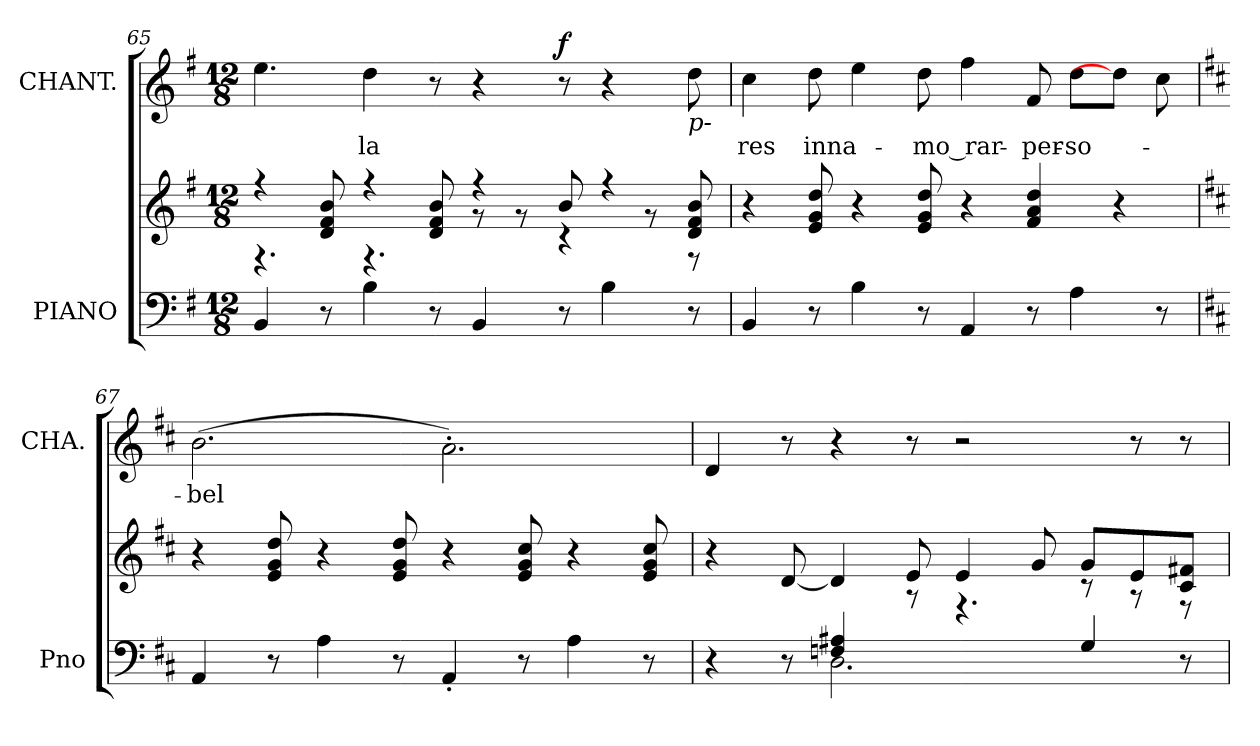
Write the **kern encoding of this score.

**kern	**kern	**kern	**text	**dynam
*part2	*part2	*part1	*part1	*part1
*staff3	*staff2	*staff1	*staff1	*staff1
*I"PIANO	*	*I"CHANT.	*	*
*I'Pno	*	*I'CHA.	*	*
*clefF4	*clefG2	*clefG2	*	*
*k[f#]	*k[f#]	*k[f#]	*	*
*G:	*G:	*G:	*	*
*M12/8	*M12/8	*M12/8	*	*
=65	=65	=65	=65	=65
*	*^	*	*	*
4BBi/	4r	4.r	4.eei\	.	.
8r	8di/ 8f#i 8bi	.	.	.	.
!	!	!	!	!LO:LY:b:color=#000000	!
4Bi\	4r	4.r	4ddi\	la	.
8r	8di/ 8f#i 8bi	.	8r	.	.
4BBi/	4r	8r	4r	.	.
.	.	8r	.	.	.
8r	8bi/	4r	8r	.	f
4Bi\	4r	.	4r	.	.
.	.	8r	.	.	.
!	!	!	!LO:TX:b:i:t=p-	!	!
8r	8di/ 8f#i 8bi	8r	8ddi\	.	.
*	*v	*v	*	*	*
=66	=66	=66	=66	=66
*	*^	*	*	*
!	!	!	!	!LO:LY:b:color=#000000	!
*	*v	*v	*	*	*
4BBi/	4r	4cci\	res	.
!	!	!	!LO:LY:b:color=#000000	!
8r	8ei/ 8gi 8ddi	8ddi\	inna-	.
4Bi\	4r	4eei\	.	.
!	!	!	!LO:LY:b:color=#000000	!
8r	8ei/ 8gi 8ddi	8ddi\	mo_rar-	.
4AAi/	4r	4ff#i\	.	.
!	!	!	!LO:LY:b:color=#000000	!
8r	4f#i/ 4ai 4ddi	8f#i/	per-	.
!	!	!	!LO:LY:b:color=#000000	!
4Ai\	.	8ddi\L	so-	.
.	4r	8ddi\J]	.	.
8r	.	8cci\	.	.
!!LO:LB:g=z
=67	=67	=67	=67	=67
*k[f#c#]	*k[f#c#]	*k[f#c#]	*	*
*D:	*D:	*D:	*	*
!	!	!	!LO:LY:b:color=#000000	!
4AAi/	4r	(2.bi\	bel	.
8r	8ei/ 8gi 8ddi	.	.	.
4Ai\	4r	.	.	.
8r	8ei/ 8gi 8ddi	.	.	.
4AA'i/	4r	2.a'i\)	.	.
8r	8ei/ 8gi 8cc#i	.	.	.
4Ai\	4r	.	.	.
8r	8ei/ 8gi 8cc#i	.	.	.
=68	=68	=68	=68	=68
*^	*^	*	*	*
4.ryy	4r	4r	4.ryy	4di/	.	.
.	8r	[<8di/	.	8r	.	.
4Fni/ 4A#Xi	2.Di\	4di/]	4ryy	4r	.	.
2..ryy	.	8ei/	8r	8r	.	.
.	.	4ei/	4.r	2r	.	.
.	.	8gi/	.	.	.	.
.	4Gi/	8gi/L	8r	.	.	.
.	.	8ei/	8r	8r	.	.
.	8r	8c#i/ 8f#XiJ	8r	8r	.	.
*v	*v	*	*	*	*	*
*	*v	*v	*	*	*
=	=	=	=	=
*-	*-	*-	*-	*-
